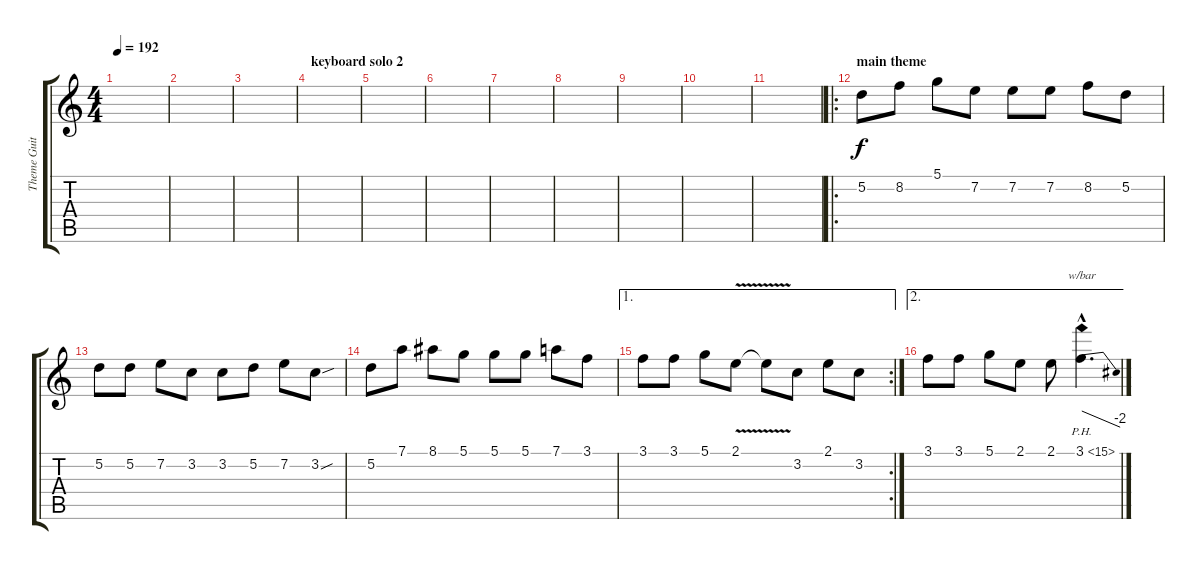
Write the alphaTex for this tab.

\track ("Theme Guitar" "Theme Guit") {instrument distortionguitar}
\staff {score tabs}
\tuning (D4 A3 F3 C3 G2 D2) {hide}
\ts (4 4)
\tempo 192
\clef g2
\ks c
|
|
|
\section ("" "keyboard solo 2")
|
|
|
|
|
|
|
|
\ro
\section ("" "main theme")
5.2.8 8.2.8 5.1.8 7.2.8 7.2.8 7.2.8 8.2.8 5.2.8 |
5.2.8 5.2.8 7.2.8 3.2.8 3.2.8 5.2.8 7.2.8 3.2{sou}.8 |
5.2.8 7.1.8 8.1.8 5.1.8 5.1.8 5.1.8 7.1.8 3.1.8 |
\ae 1
\rc 2
3.1.8 3.1.8 5.1.8 2.1{v}.8 2.1{t}.8 3.2.8 2.1.8 3.2.8 |
\ae 2
3.1.8 3.1.8 5.1.8 2.1.8 2.1.8 3.1{ph 12 hac}.4{d tbe (dive default 0 0 60 -8)}
